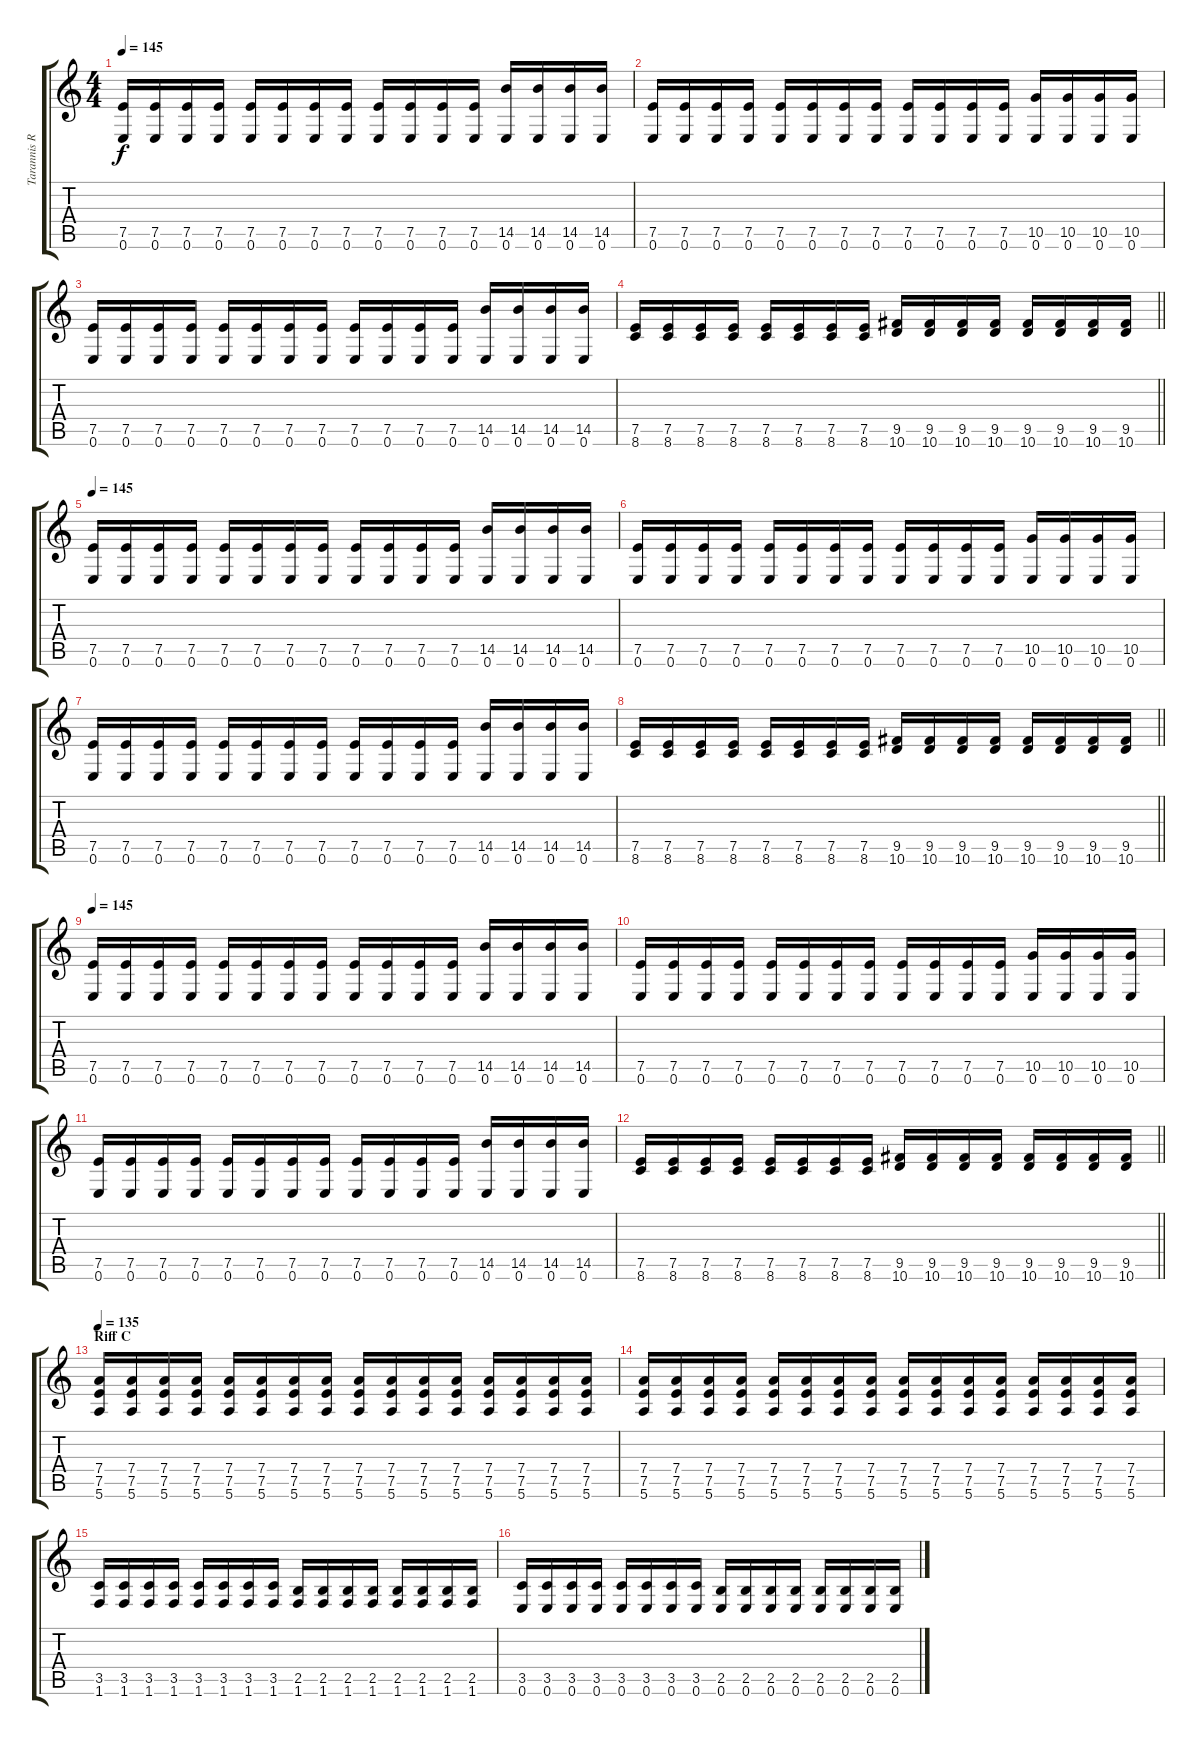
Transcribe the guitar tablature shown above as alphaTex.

\track ("Tarannis Rythm Guitar 1" "Tarannis R") {instrument distortionguitar}
\staff {score tabs}
\tuning (E4 B3 G3 D3 A2 E2) {hide}
\ts (4 4)
\tempo 145
\clef g2
\ks c
(7.5 0.6).16{dy f} (7.5 0.6).16 (7.5 0.6).16 (7.5 0.6).16 (7.5 0.6).16 (7.5 0.6).16 (7.5 0.6).16 (7.5 0.6).16 (7.5 0.6).16 (7.5 0.6).16 (7.5 0.6).16 (7.5 0.6).16 (14.5 0.6).16 (14.5 0.6).16 (14.5 0.6).16 (14.5 0.6).16 |
(7.5 0.6).16 (7.5 0.6).16 (7.5 0.6).16 (7.5 0.6).16 (7.5 0.6).16 (7.5 0.6).16 (7.5 0.6).16 (7.5 0.6).16 (7.5 0.6).16 (7.5 0.6).16 (7.5 0.6).16 (7.5 0.6).16 (10.5 0.6).16 (10.5 0.6).16 (10.5 0.6).16 (10.5 0.6).16 |
(7.5 0.6).16 (7.5 0.6).16 (7.5 0.6).16 (7.5 0.6).16 (7.5 0.6).16 (7.5 0.6).16 (7.5 0.6).16 (7.5 0.6).16 (7.5 0.6).16 (7.5 0.6).16 (7.5 0.6).16 (7.5 0.6).16 (14.5 0.6).16 (14.5 0.6).16 (14.5 0.6).16 (14.5 0.6).16 |
\barLineRight lightlight
(7.5 8.6).16 (7.5 8.6).16 (7.5 8.6).16 (7.5 8.6).16 (7.5 8.6).16 (7.5 8.6).16 (7.5 8.6).16 (7.5 8.6).16 (9.5 10.6).16 (9.5 10.6).16 (9.5 10.6).16 (9.5 10.6).16 (9.5 10.6).16 (9.5 10.6).16 (9.5 10.6).16 (9.5 10.6).16 |
\tempo 145
(7.5 0.6).16 (7.5 0.6).16 (7.5 0.6).16 (7.5 0.6).16 (7.5 0.6).16 (7.5 0.6).16 (7.5 0.6).16 (7.5 0.6).16 (7.5 0.6).16 (7.5 0.6).16 (7.5 0.6).16 (7.5 0.6).16 (14.5 0.6).16 (14.5 0.6).16 (14.5 0.6).16 (14.5 0.6).16 |
(7.5 0.6).16 (7.5 0.6).16 (7.5 0.6).16 (7.5 0.6).16 (7.5 0.6).16 (7.5 0.6).16 (7.5 0.6).16 (7.5 0.6).16 (7.5 0.6).16 (7.5 0.6).16 (7.5 0.6).16 (7.5 0.6).16 (10.5 0.6).16 (10.5 0.6).16 (10.5 0.6).16 (10.5 0.6).16 |
(7.5 0.6).16 (7.5 0.6).16 (7.5 0.6).16 (7.5 0.6).16 (7.5 0.6).16 (7.5 0.6).16 (7.5 0.6).16 (7.5 0.6).16 (7.5 0.6).16 (7.5 0.6).16 (7.5 0.6).16 (7.5 0.6).16 (14.5 0.6).16 (14.5 0.6).16 (14.5 0.6).16 (14.5 0.6).16 |
\barLineRight lightlight
(7.5 8.6).16 (7.5 8.6).16 (7.5 8.6).16 (7.5 8.6).16 (7.5 8.6).16 (7.5 8.6).16 (7.5 8.6).16 (7.5 8.6).16 (9.5 10.6).16 (9.5 10.6).16 (9.5 10.6).16 (9.5 10.6).16 (9.5 10.6).16 (9.5 10.6).16 (9.5 10.6).16 (9.5 10.6).16 |
\tempo 145
(7.5 0.6).16 (7.5 0.6).16 (7.5 0.6).16 (7.5 0.6).16 (7.5 0.6).16 (7.5 0.6).16 (7.5 0.6).16 (7.5 0.6).16 (7.5 0.6).16 (7.5 0.6).16 (7.5 0.6).16 (7.5 0.6).16 (14.5 0.6).16 (14.5 0.6).16 (14.5 0.6).16 (14.5 0.6).16 |
(7.5 0.6).16 (7.5 0.6).16 (7.5 0.6).16 (7.5 0.6).16 (7.5 0.6).16 (7.5 0.6).16 (7.5 0.6).16 (7.5 0.6).16 (7.5 0.6).16 (7.5 0.6).16 (7.5 0.6).16 (7.5 0.6).16 (10.5 0.6).16 (10.5 0.6).16 (10.5 0.6).16 (10.5 0.6).16 |
(7.5 0.6).16 (7.5 0.6).16 (7.5 0.6).16 (7.5 0.6).16 (7.5 0.6).16 (7.5 0.6).16 (7.5 0.6).16 (7.5 0.6).16 (7.5 0.6).16 (7.5 0.6).16 (7.5 0.6).16 (7.5 0.6).16 (14.5 0.6).16 (14.5 0.6).16 (14.5 0.6).16 (14.5 0.6).16 |
\barLineRight lightlight
(7.5 8.6).16 (7.5 8.6).16 (7.5 8.6).16 (7.5 8.6).16 (7.5 8.6).16 (7.5 8.6).16 (7.5 8.6).16 (7.5 8.6).16 (9.5 10.6).16 (9.5 10.6).16 (9.5 10.6).16 (9.5 10.6).16 (9.5 10.6).16 (9.5 10.6).16 (9.5 10.6).16 (9.5 10.6).16 |
\section ("" "Riff C")
\tempo 135
(7.4 7.5 5.6).16 (7.4 7.5 5.6).16 (7.4 7.5 5.6).16 (7.4 7.5 5.6).16 (7.4 7.5 5.6).16 (7.4 7.5 5.6).16 (7.4 7.5 5.6).16 (7.4 7.5 5.6).16 (7.4 7.5 5.6).16 (7.4 7.5 5.6).16 (7.4 7.5 5.6).16 (7.4 7.5 5.6).16 (7.4 7.5 5.6).16 (7.4 7.5 5.6).16 (7.4 7.5 5.6).16 (7.4 7.5 5.6).16 |
(7.4 7.5 5.6).16 (7.4 7.5 5.6).16 (7.4 7.5 5.6).16 (7.4 7.5 5.6).16 (7.4 7.5 5.6).16 (7.4 7.5 5.6).16 (7.4 7.5 5.6).16 (7.4 7.5 5.6).16 (7.4 7.5 5.6).16 (7.4 7.5 5.6).16 (7.4 7.5 5.6).16 (7.4 7.5 5.6).16 (7.4 7.5 5.6).16 (7.4 7.5 5.6).16 (7.4 7.5 5.6).16 (7.4 7.5 5.6).16 |
(3.5 1.6).16 (3.5 1.6).16 (3.5 1.6).16 (3.5 1.6).16 (3.5 1.6).16 (3.5 1.6).16 (3.5 1.6).16 (3.5 1.6).16 (2.5 1.6).16 (2.5 1.6).16 (2.5 1.6).16 (2.5 1.6).16 (2.5 1.6).16 (2.5 1.6).16 (2.5 1.6).16 (2.5 1.6).16 |
(3.5 0.6).16 (3.5 0.6).16 (3.5 0.6).16 (3.5 0.6).16 (3.5 0.6).16 (3.5 0.6).16 (3.5 0.6).16 (3.5 0.6).16 (2.5 0.6).16 (2.5 0.6).16 (2.5 0.6).16 (2.5 0.6).16 (2.5 0.6).16 (2.5 0.6).16 (2.5 0.6).16 (2.5 0.6).16
